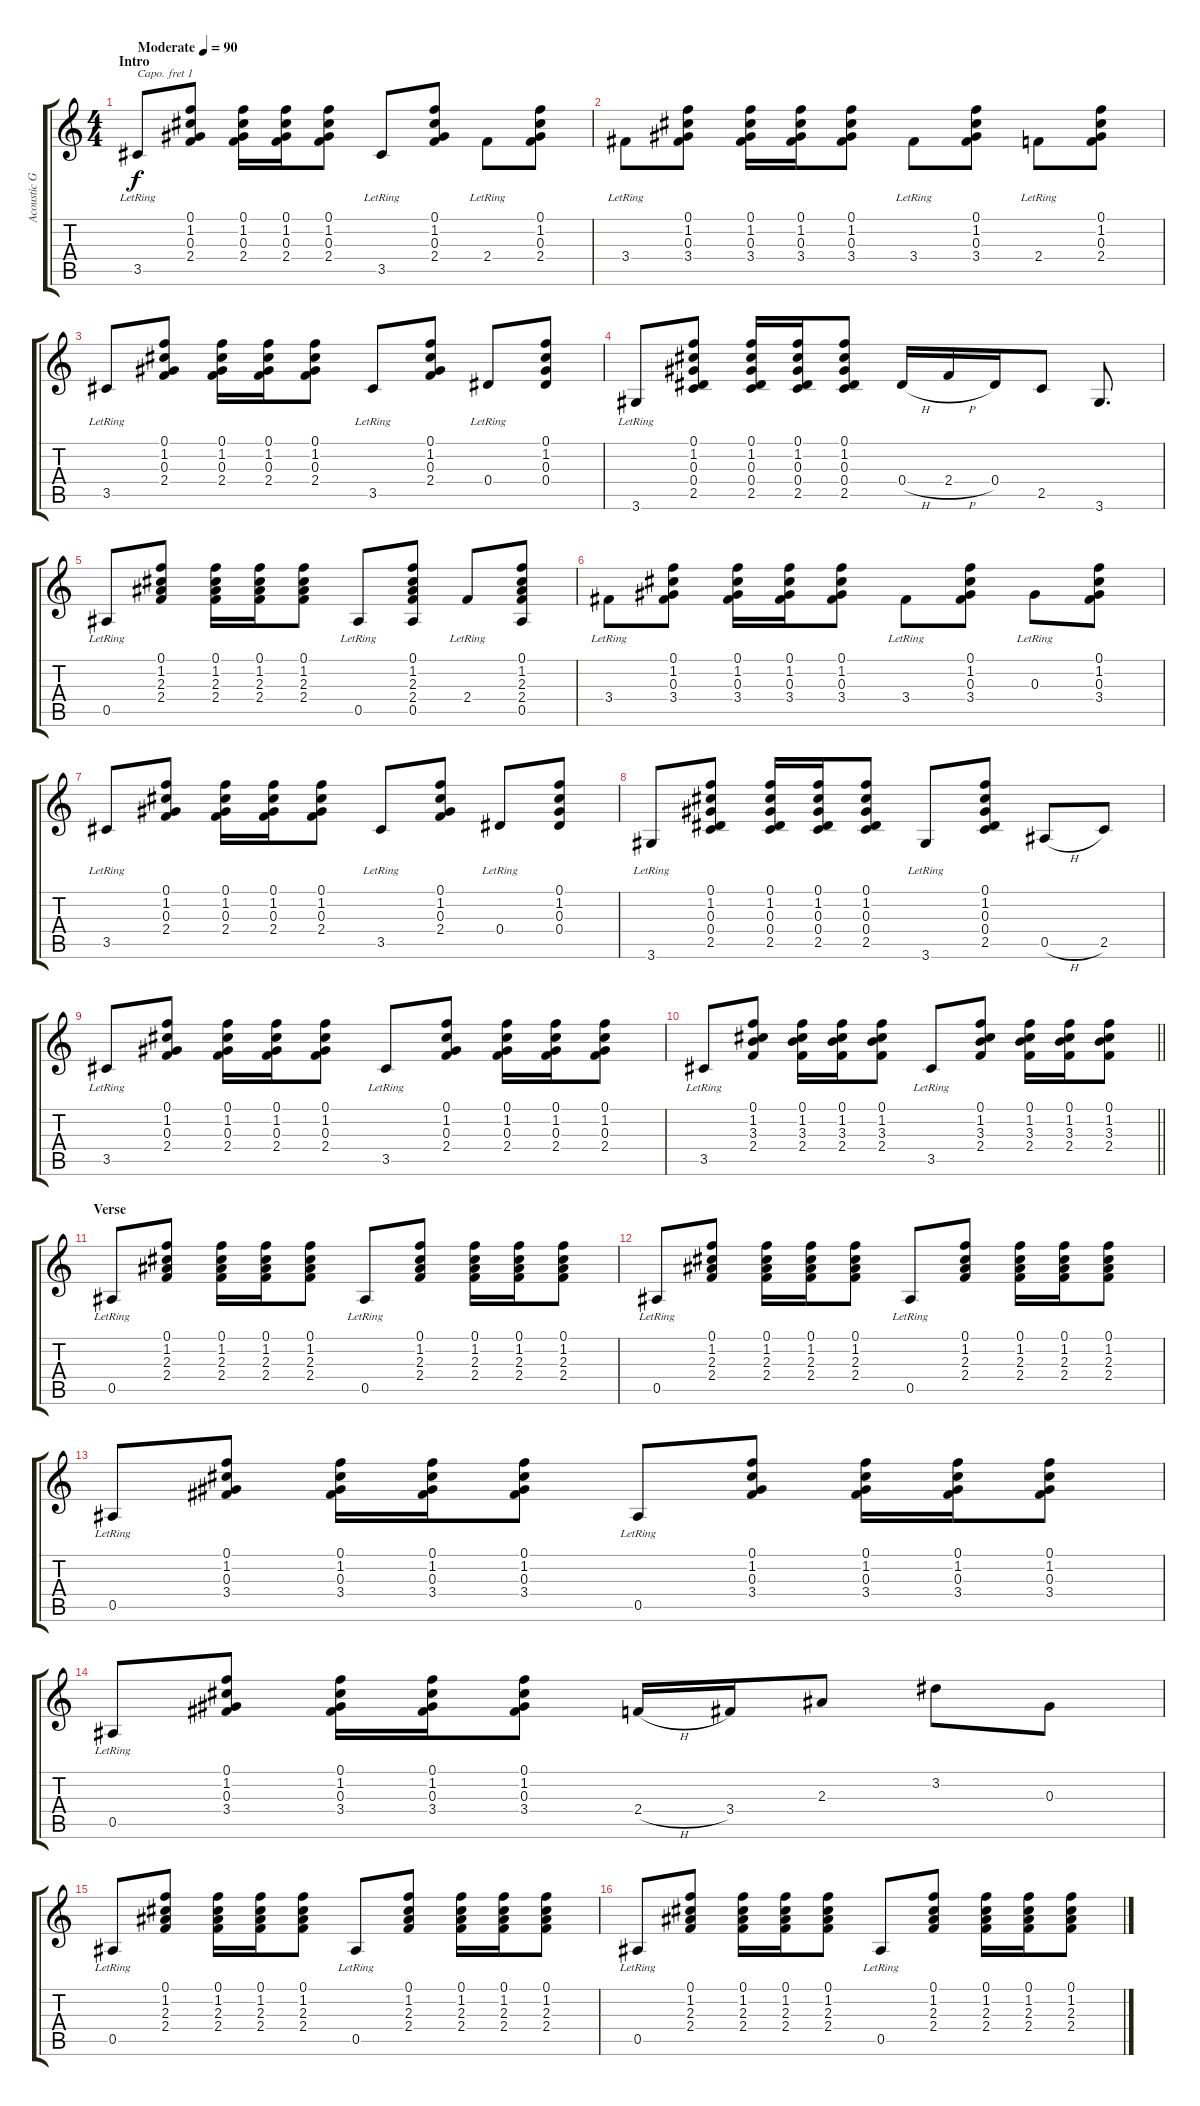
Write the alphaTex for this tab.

\track ("Acoustic Guitar" "Acoustic G") {instrument acousticguitarnylon}
\staff {score tabs}
\capo 1
\tuning (E4 B3 G3 D3 A2 E2) {hide}
\ts (4 4)
\section ("" "Intro")
\tempo (90 "Moderate")
\clef g2
\ks c
3.5{lr}.8{dy f instrument acousticguitarnylon} (0.1 1.2 0.3 2.4).8 (0.1 1.2 0.3 2.4).16 (0.1 1.2 0.3 2.4).16 (0.1 1.2 0.3 2.4).8 3.5{lr}.8 (0.1 1.2 0.3 2.4).8 2.4{lr}.8 (0.1 1.2 0.3 2.4).8 |
3.4{lr}.8 (0.1 1.2 0.3 3.4).8 (0.1 1.2 0.3 3.4).16 (0.1 1.2 0.3 3.4).16 (0.1 1.2 0.3 3.4).8 3.4{lr}.8 (0.1 1.2 0.3 3.4).8 2.4{lr}.8 (0.1 1.2 0.3 2.4).8 |
3.5{lr}.8 (0.1 1.2 0.3 2.4).8 (0.1 1.2 0.3 2.4).16 (0.1 1.2 0.3 2.4).16 (0.1 1.2 0.3 2.4).8 3.5{lr}.8 (0.1 1.2 0.3 2.4).8 0.4{lr}.8 (0.1 1.2 0.3 0.4).8 |
3.6{lr}.8 (0.1 1.2 0.3 0.4 2.5).8 (0.1 1.2 0.3 0.4 2.5).16 (0.1 1.2 0.3 0.4 2.5).16 (0.1 1.2 0.3 0.4 2.5).8 0.4{h}.16 2.4{h}.16 0.4.16 2.5.8 3.6.8{d} |
0.5{lr}.8 (0.1 1.2 2.3 2.4).8 (0.1 1.2 2.3 2.4).16 (0.1 1.2 2.3 2.4).16 (0.1 1.2 2.3 2.4).8 0.5{lr}.8 (0.1 1.2 2.3 2.4 0.5).8 2.4{lr}.8 (0.1 1.2 2.3 2.4 0.5).8 |
3.4{lr}.8 (0.1 1.2 0.3 3.4).8 (0.1 1.2 0.3 3.4).16 (0.1 1.2 0.3 3.4).16 (0.1 1.2 0.3 3.4).8 3.4{lr}.8 (0.1 1.2 0.3 3.4).8 0.3{lr}.8 (0.1 1.2 0.3 3.4).8 |
3.5{lr}.8 (0.1 1.2 0.3 2.4).8 (0.1 1.2 0.3 2.4).16 (0.1 1.2 0.3 2.4).16 (0.1 1.2 0.3 2.4).8 3.5{lr}.8 (0.1 1.2 0.3 2.4).8 0.4{lr}.8 (0.1 1.2 0.3 0.4).8 |
3.6{lr}.8 (0.1 1.2 0.3 0.4 2.5).8 (0.1 1.2 0.3 0.4 2.5).16 (0.1 1.2 0.3 0.4 2.5).16 (0.1 1.2 0.3 0.4 2.5).8 3.6{lr}.8 (0.1 1.2 0.3 0.4 2.5).8 0.5{h}.8 2.5.8 |
3.5{lr}.8 (0.1 1.2 0.3 2.4).8 (0.1 1.2 0.3 2.4).16 (0.1 1.2 0.3 2.4).16 (0.1 1.2 0.3 2.4).8 3.5{lr}.8 (0.1 1.2 0.3 2.4).8 (0.1 1.2 0.3 2.4).16 (0.1 1.2 0.3 2.4).16 (0.1 1.2 0.3 2.4).8 |
\barLineRight lightlight
3.5{lr}.8 (0.1 1.2 3.3 2.4).8 (0.1 1.2 3.3 2.4).16 (0.1 1.2 3.3 2.4).16 (0.1 1.2 3.3 2.4).8 3.5{lr}.8 (0.1 1.2 3.3 2.4).8 (0.1 1.2 3.3 2.4).16 (0.1 1.2 3.3 2.4).16 (0.1 1.2 3.3 2.4).8 |
\section ("" "Verse")
0.5{lr}.8 (0.1 1.2 2.3 2.4).8 (0.1 1.2 2.3 2.4).16 (0.1 1.2 2.3 2.4).16 (0.1 1.2 2.3 2.4).8 0.5{lr}.8 (0.1 1.2 2.3 2.4).8 (0.1 1.2 2.3 2.4).16 (0.1 1.2 2.3 2.4).16 (0.1 1.2 2.3 2.4).8 |
0.5{lr}.8 (0.1 1.2 2.3 2.4).8 (0.1 1.2 2.3 2.4).16 (0.1 1.2 2.3 2.4).16 (0.1 1.2 2.3 2.4).8 0.5{lr}.8 (0.1 1.2 2.3 2.4).8 (0.1 1.2 2.3 2.4).16 (0.1 1.2 2.3 2.4).16 (0.1 1.2 2.3 2.4).8 |
0.5{lr}.8 (0.1 1.2 0.3 3.4).8 (0.1 1.2 0.3 3.4).16 (0.1 1.2 0.3 3.4).16 (0.1 1.2 0.3 3.4).8 0.5{lr}.8 (0.1 1.2 0.3 3.4).8 (0.1 1.2 0.3 3.4).16 (0.1 1.2 0.3 3.4).16 (0.1 1.2 0.3 3.4).8 |
0.5{lr}.8 (0.1 1.2 0.3 3.4).8 (0.1 1.2 0.3 3.4).16 (0.1 1.2 0.3 3.4).16 (0.1 1.2 0.3 3.4).8 2.4{h}.16 3.4.16 2.3.8 3.2.8 0.3.8 |
0.5{lr}.8 (0.1 1.2 2.3 2.4).8 (0.1 1.2 2.3 2.4).16 (0.1 1.2 2.3 2.4).16 (0.1 1.2 2.3 2.4).8 0.5{lr}.8 (0.1 1.2 2.3 2.4).8 (0.1 1.2 2.3 2.4).16 (0.1 1.2 2.3 2.4).16 (0.1 1.2 2.3 2.4).8 |
0.5{lr}.8 (0.1 1.2 2.3 2.4).8 (0.1 1.2 2.3 2.4).16 (0.1 1.2 2.3 2.4).16 (0.1 1.2 2.3 2.4).8 0.5{lr}.8 (0.1 1.2 2.3 2.4).8 (0.1 1.2 2.3 2.4).16 (0.1 1.2 2.3 2.4).16 (0.1 1.2 2.3 2.4).8
